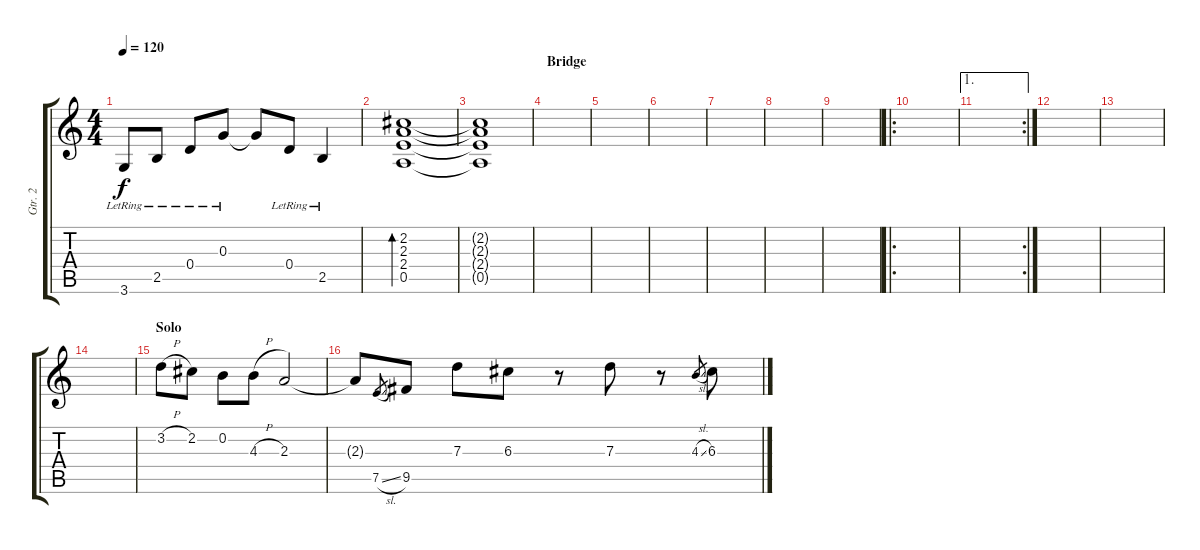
\track ("Gtr. 2" "Gtr. 2") {instrument acousticguitarsteel}
\staff {score tabs}
\tuning (E4 B3 G3 D3 A2 E2) {hide}
\ts (4 4)
\tempo 120
\clef g2
\ks c
3.6{lr}.8{dy f} 2.5{lr}.8 0.4{lr}.8 0.3{lr}.8 0.3{t}.8 0.4{lr}.8 2.5{lr}.4 |
(2.2 2.3 2.4 0.5).1{bd 120} |
(2.2{t} 2.3{t} 2.4{t} 0.5{t}).1 |
\section ("" "Bridge")
|
|
|
|
|
|
\ro
|
\ae 1
\rc 2
|
|
|
|
\section ("" "Solo")
3.2{h}.8{volume 16} 2.2.8 0.2.8 4.3{h}.8 2.3.2 |
2.3{t}.8 7.5{sl}.8{gr} 9.5.8 7.3.8 6.3.8 r.8 7.3.8 r.8 4.3{sl}.8{gr} 6.3.8
